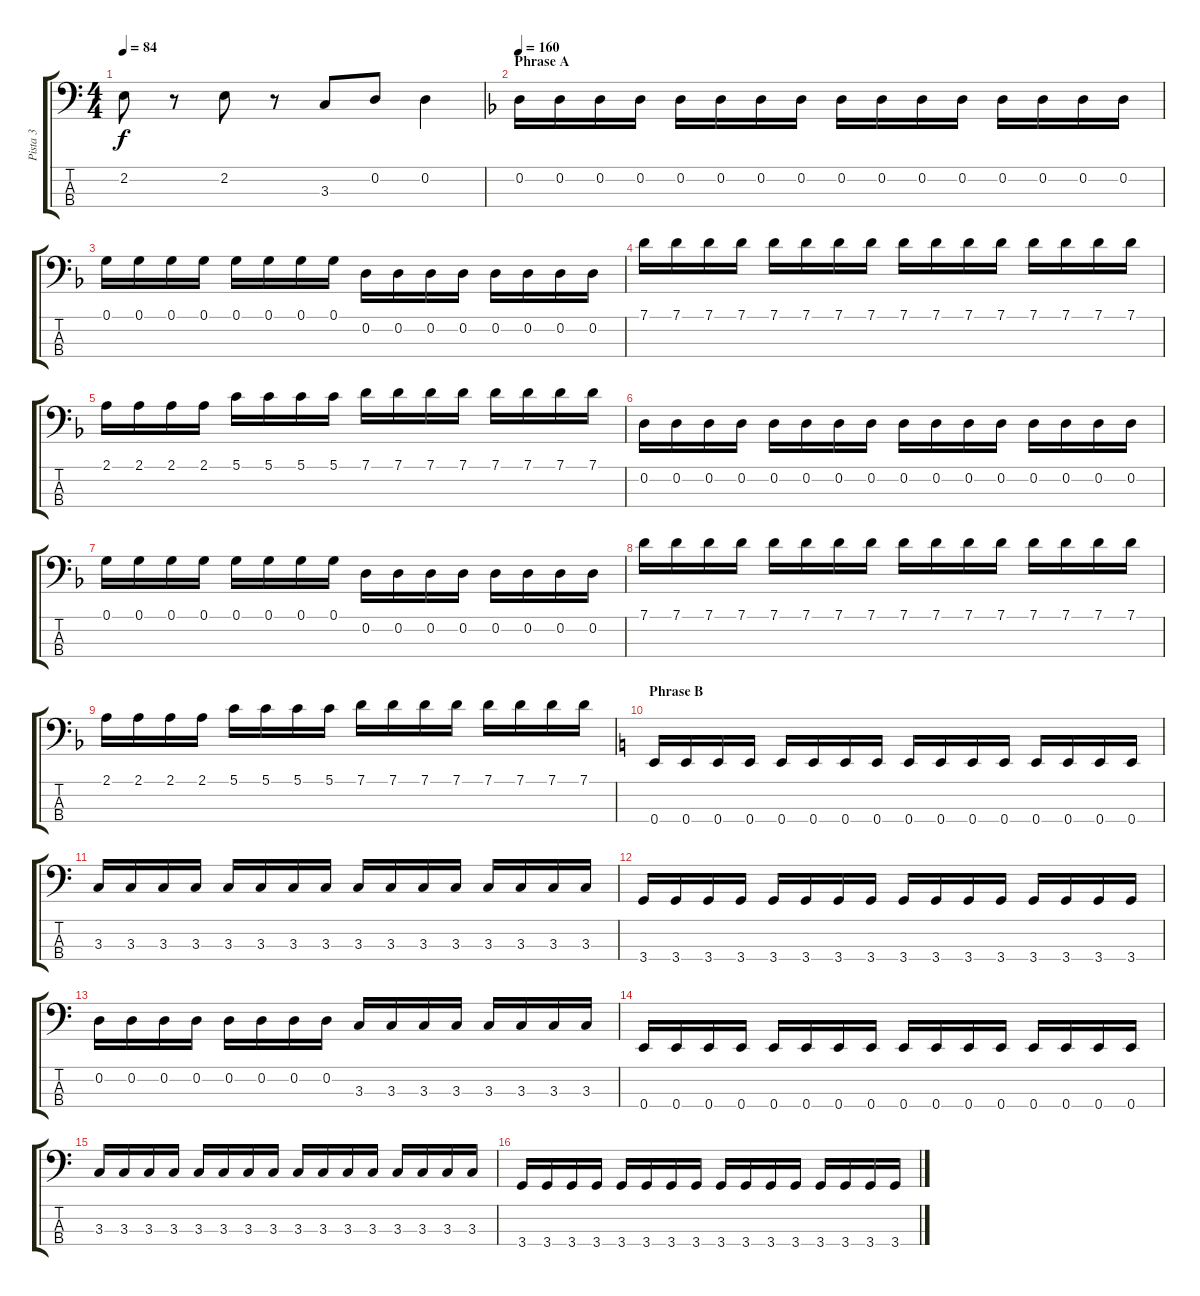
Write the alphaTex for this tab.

\track ("Pista 3" "Pista 3") {instrument electricbassfinger}
\staff {score tabs}
\tuning (G2 D2 A1 E1) {hide}
\ts (4 4)
\tempo 84
\clef f4
\ks c
2.2.8{dy f} r.8 2.2.8 r.8 3.3.8 0.2.8 0.2.4 |
\section ("" "Phrase A")
\tempo 160
\ks f
0.2.16 0.2.16 0.2.16 0.2.16 0.2.16 0.2.16 0.2.16 0.2.16 0.2.16 0.2.16 0.2.16 0.2.16 0.2.16 0.2.16 0.2.16 0.2.16 |
0.1.16 0.1.16 0.1.16 0.1.16 0.1.16 0.1.16 0.1.16 0.1.16 0.2.16 0.2.16 0.2.16 0.2.16 0.2.16 0.2.16 0.2.16 0.2.16 |
7.1.16 7.1.16 7.1.16 7.1.16 7.1.16 7.1.16 7.1.16 7.1.16 7.1.16 7.1.16 7.1.16 7.1.16 7.1.16 7.1.16 7.1.16 7.1.16 |
2.1.16 2.1.16 2.1.16 2.1.16 5.1.16 5.1.16 5.1.16 5.1.16 7.1.16 7.1.16 7.1.16 7.1.16 7.1.16 7.1.16 7.1.16 7.1.16 |
0.2.16 0.2.16 0.2.16 0.2.16 0.2.16 0.2.16 0.2.16 0.2.16 0.2.16 0.2.16 0.2.16 0.2.16 0.2.16 0.2.16 0.2.16 0.2.16 |
0.1.16 0.1.16 0.1.16 0.1.16 0.1.16 0.1.16 0.1.16 0.1.16 0.2.16 0.2.16 0.2.16 0.2.16 0.2.16 0.2.16 0.2.16 0.2.16 |
7.1.16 7.1.16 7.1.16 7.1.16 7.1.16 7.1.16 7.1.16 7.1.16 7.1.16 7.1.16 7.1.16 7.1.16 7.1.16 7.1.16 7.1.16 7.1.16 |
2.1.16 2.1.16 2.1.16 2.1.16 5.1.16 5.1.16 5.1.16 5.1.16 7.1.16 7.1.16 7.1.16 7.1.16 7.1.16 7.1.16 7.1.16 7.1.16 |
\section ("" "Phrase B")
\ks c
0.4.16 0.4.16 0.4.16 0.4.16 0.4.16 0.4.16 0.4.16 0.4.16 0.4.16 0.4.16 0.4.16 0.4.16 0.4.16 0.4.16 0.4.16 0.4.16 |
3.3.16 3.3.16 3.3.16 3.3.16 3.3.16 3.3.16 3.3.16 3.3.16 3.3.16 3.3.16 3.3.16 3.3.16 3.3.16 3.3.16 3.3.16 3.3.16 |
3.4.16 3.4.16 3.4.16 3.4.16 3.4.16 3.4.16 3.4.16 3.4.16 3.4.16 3.4.16 3.4.16 3.4.16 3.4.16 3.4.16 3.4.16 3.4.16 |
0.2.16 0.2.16 0.2.16 0.2.16 0.2.16 0.2.16 0.2.16 0.2.16 3.3.16 3.3.16 3.3.16 3.3.16 3.3.16 3.3.16 3.3.16 3.3.16 |
0.4.16 0.4.16 0.4.16 0.4.16 0.4.16 0.4.16 0.4.16 0.4.16 0.4.16 0.4.16 0.4.16 0.4.16 0.4.16 0.4.16 0.4.16 0.4.16 |
3.3.16 3.3.16 3.3.16 3.3.16 3.3.16 3.3.16 3.3.16 3.3.16 3.3.16 3.3.16 3.3.16 3.3.16 3.3.16 3.3.16 3.3.16 3.3.16 |
3.4.16 3.4.16 3.4.16 3.4.16 3.4.16 3.4.16 3.4.16 3.4.16 3.4.16 3.4.16 3.4.16 3.4.16 3.4.16 3.4.16 3.4.16 3.4.16
